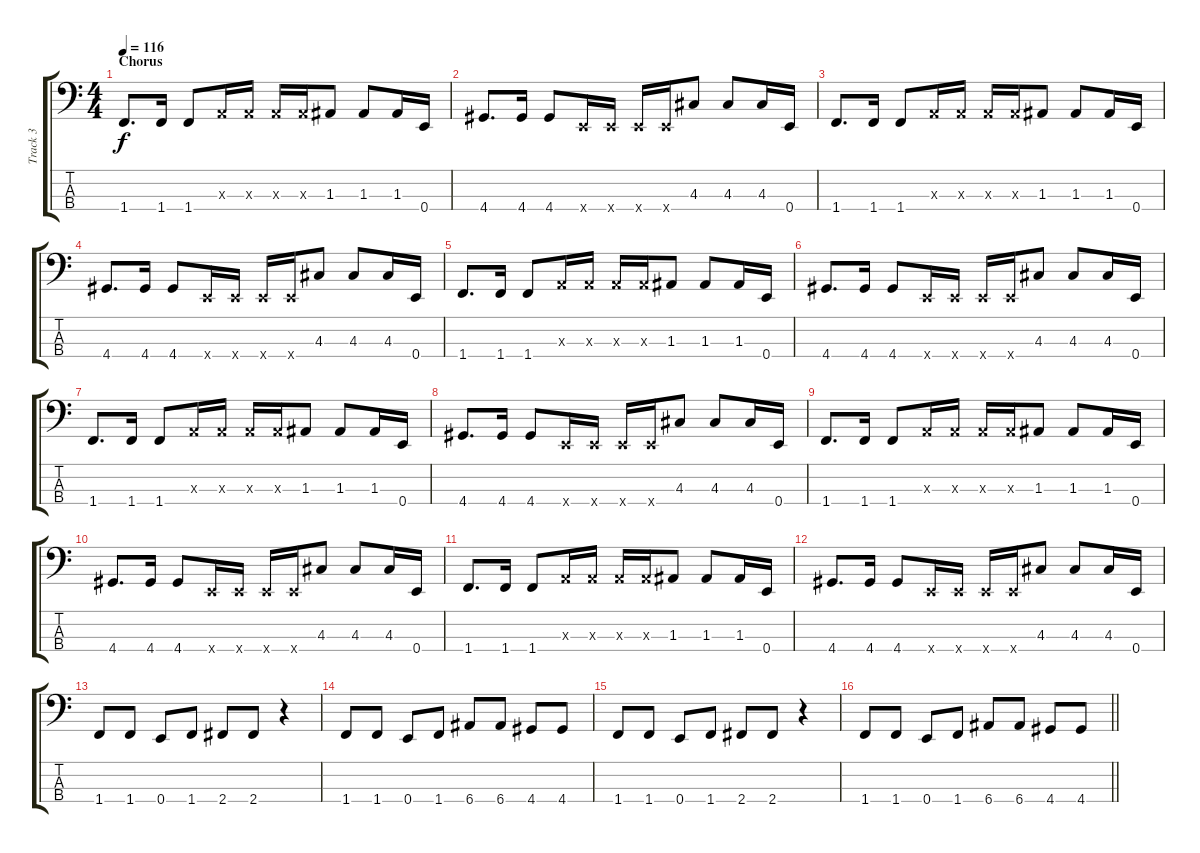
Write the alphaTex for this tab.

\track ("Track 3" "Track 3") {instrument electricbassfinger}
\staff {score tabs}
\tuning (G2 D2 A1 E1) {hide}
\ts (4 4)
\section ("" "Chorus")
\tempo 116
\clef f4
\ks c
1.4.8{d dy f} 1.4.16 1.4.8 0.3{x}.16 0.3{x}.16 0.3{x}.16 0.3{x}.16 1.3.8 1.3.8 1.3.16 0.4.16 |
4.4.8{d} 4.4.16 4.4.8 0.4{x}.16 0.4{x}.16 0.4{x}.16 0.4{x}.16 4.3.8 4.3.8 4.3.16 0.4.16 |
1.4.8{d} 1.4.16 1.4.8 0.3{x}.16 0.3{x}.16 0.3{x}.16 0.3{x}.16 1.3.8 1.3.8 1.3.16 0.4.16 |
4.4.8{d} 4.4.16 4.4.8 0.4{x}.16 0.4{x}.16 0.4{x}.16 0.4{x}.16 4.3.8 4.3.8 4.3.16 0.4.16 |
1.4.8{d} 1.4.16 1.4.8 0.3{x}.16 0.3{x}.16 0.3{x}.16 0.3{x}.16 1.3.8 1.3.8 1.3.16 0.4.16 |
4.4.8{d} 4.4.16 4.4.8 0.4{x}.16 0.4{x}.16 0.4{x}.16 0.4{x}.16 4.3.8 4.3.8 4.3.16 0.4.16 |
1.4.8{d} 1.4.16 1.4.8 0.3{x}.16 0.3{x}.16 0.3{x}.16 0.3{x}.16 1.3.8 1.3.8 1.3.16 0.4.16 |
4.4.8{d} 4.4.16 4.4.8 0.4{x}.16 0.4{x}.16 0.4{x}.16 0.4{x}.16 4.3.8 4.3.8 4.3.16 0.4.16 |
1.4.8{d} 1.4.16 1.4.8 0.3{x}.16 0.3{x}.16 0.3{x}.16 0.3{x}.16 1.3.8 1.3.8 1.3.16 0.4.16 |
4.4.8{d} 4.4.16 4.4.8 0.4{x}.16 0.4{x}.16 0.4{x}.16 0.4{x}.16 4.3.8 4.3.8 4.3.16 0.4.16 |
1.4.8{d} 1.4.16 1.4.8 0.3{x}.16 0.3{x}.16 0.3{x}.16 0.3{x}.16 1.3.8 1.3.8 1.3.16 0.4.16 |
4.4.8{d} 4.4.16 4.4.8 0.4{x}.16 0.4{x}.16 0.4{x}.16 0.4{x}.16 4.3.8 4.3.8 4.3.16 0.4.16 |
1.4.8 1.4.8 0.4.8 1.4.8 2.4.8 2.4.8 r.4 |
1.4.8 1.4.8 0.4.8 1.4.8 6.4.8 6.4.8 4.4.8 4.4.8 |
1.4.8 1.4.8 0.4.8 1.4.8 2.4.8 2.4.8 r.4 |
\barLineRight lightlight
1.4.8 1.4.8 0.4.8 1.4.8 6.4.8 6.4.8 4.4.8 4.4.8
